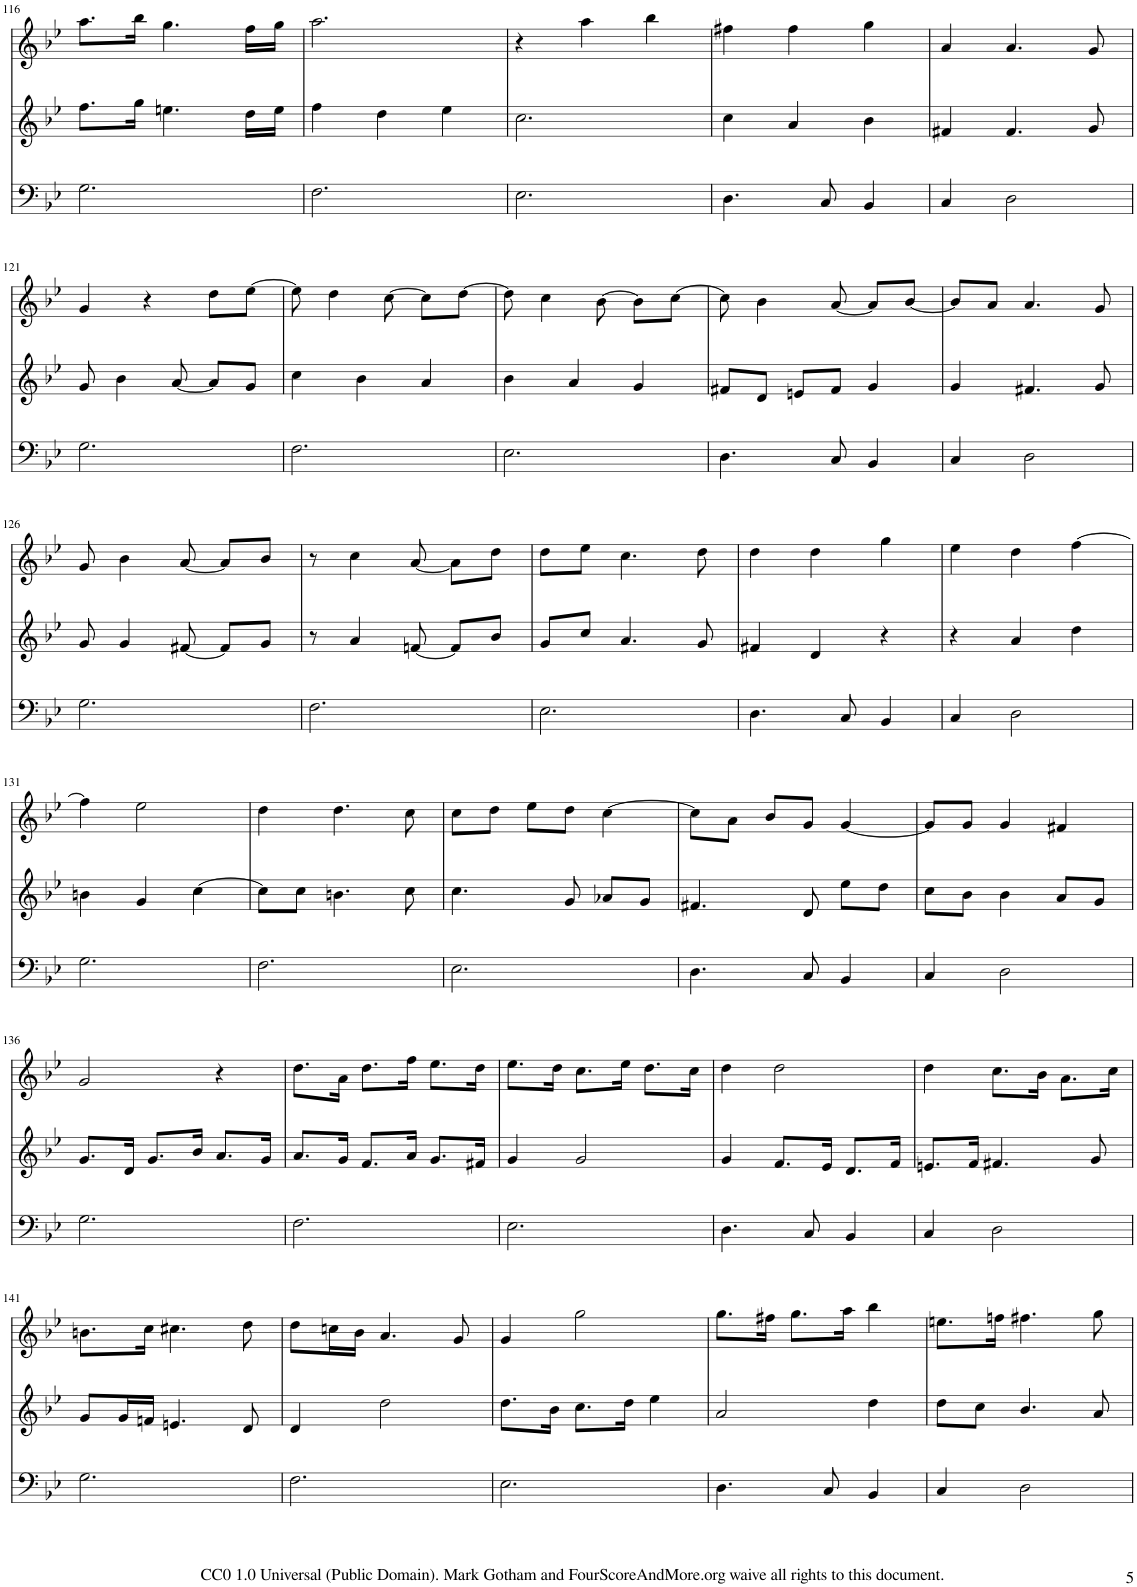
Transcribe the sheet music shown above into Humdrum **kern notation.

**kern	**kern	**kern
*part3	*part2	*part1
*staff3	*staff2	*staff1
*I"Basso Continuo	*I"Violin 2	*I"Violin 1
*	*I'Vln	*I'Vln
!!LO:PB:g=z
*clefF4	*clefG2	*clefG2
*k[b-e-]	*k[b-e-]	*k[b-e-]
*M3/4	*M3/4	*M3/4
=116	=116	=116
2.G\	8.ff\L	8.aa\L
.	16gg\Jk	16bb-\Jk
.	4.een\	4.gg\
.	16dd\LL	16ff\LL
.	16ee\JJ	16gg\JJ
=117	=117	=117
2.F\	4ff\	2.aa\
.	4dd\	.
.	4ee-\	.
=118	=118	=118
2.E-\	2.cc\	4r
.	.	4aa\
.	.	4bb-\
=119	=119	=119
4.D\	4cc\	4ff#X\
.	4a/	4ff#\
8C/	.	.
4BB-/	4b-\	4gg\
=120	=120	=120
4C/	4f#X/	4a/
2D\	4.f#/	4.a/
.	8g/	8g/
!!LO:LB:g=z
=121	=121	=121
2.G\	8g/	4g/
.	4b-\	.
.	.	4r
.	[<8a/	.
.	8a/L]	8dd\L
.	8g/J	[8ee-\J
=122	=122	=122
2.F\	4cc\	8ee-\]
.	.	4dd\
.	4b-\	.
.	.	[>8cc\
.	4a/	8cc\L]
.	.	[8dd\J
=123	=123	=123
2.E-\	4b-\	8dd\]
.	.	4cc\
.	4a/	.
.	.	[>8b-\
.	4g/	8b-\L]
.	.	[8cc\J
=124	=124	=124
4.D\	8f#X/L	8cc\]
.	8d/J	4b-\
.	8en/L	.
8C/	8f#/J	[<8a/
4BB-/	4g/	8a/L]
.	.	[8b-/J
=125	=125	=125
4C/	4g/	8b-/L]
.	.	8a/J
2D\	4.f#X/	4.a/
.	8g/	8g/
!!LO:LB:g=z
=126	=126	=126
2.G\	8g/	8g/
.	4g/	4b-\
.	[<8f#X/	[<8a/
.	8f#/L]	8a/L]
.	8g/J	8b-/J
=127	=127	=127
2.F\	8r	8r
.	4a/	4cc\
.	[<8fn/	[<8a/
.	8f/L]	8a\L]
.	8b-/J	8dd\J
=128	=128	=128
2.E-\	8g/L	8dd\L
.	8cc/J	8ee-\J
.	4.a/	4.cc\
.	8g/	8dd\
=129	=129	=129
4.D\	4f#X/	4dd\
.	4d/	4dd\
8C/	.	.
4BB-/	4r	4gg\
=130	=130	=130
4C/	4r	4ee-\
2D\	4a/	4dd\
.	4dd\	[4ff\
!!LO:LB:g=z
=131	=131	=131
2.G\	4bn\	4ff\]
.	4g/	2ee-\
.	[4cc\	.
=132	=132	=132
2.F\	8cc\L]	4dd\
.	8cc\J	.
.	4.bn\	4.dd\
.	8cc\	8cc\
=133	=133	=133
2.E-\	4.cc\	8cc\L
.	.	8dd\J
.	.	8ee-\L
.	8g/	8dd\J
.	8a-X/L	[4cc\
.	8g/J	.
=134	=134	=134
4.D\	4.f#X/	8cc\L]
.	.	8a\J
.	.	8b-/L
8C/	8d/	8g/J
4BB-/	8ee-\L	[4g/
.	8dd\J	.
=135	=135	=135
4C/	8cc\L	8g/L]
.	8b-\J	8g/J
2D\	4b-\	4g/
.	8a/L	4f#X/
.	8g/J	.
!!LO:LB:g=z
=136	=136	=136
2.G\	8.g/L	2g/
.	16d/Jk	.
.	8.g/L	.
.	16b-/Jk	.
.	8.a/L	4r
.	16g/Jk	.
=137	=137	=137
2.F\	8.a/L	8.dd\L
.	16g/Jk	16a\Jk
.	8.f/L	8.dd\L
.	16a/Jk	16ff\Jk
.	8.g/L	8.ee-\L
.	16f#X/Jk	16dd\Jk
=138	=138	=138
2.E-\	4g/	8.ee-\L
.	.	16dd\Jk
.	2g/	8.cc\L
.	.	16ee-\Jk
.	.	8.dd\L
.	.	16cc\Jk
=139	=139	=139
4.D\	4g/	4dd\
.	8.f/L	2dd\
8C/	.	.
.	16e-/Jk	.
4BB-/	8.d/L	.
.	16f/Jk	.
=140	=140	=140
4C/	8.en/L	4dd\
.	16f/Jk	.
2D\	4.f#X/	8.cc\L
.	.	16b-\Jk
.	.	8.a\L
.	8g/	.
.	.	16cc\Jk
!!LO:LB:g=z
=141	=141	=141
2.G\	8g/L	8.bn\L
.	16g/L	.
.	16fn/JJ	16cc\Jk
.	4.en/	4.cc#X\
.	8d/	8dd\
=142	=142	=142
2.F\	4d/	8dd\L
.	.	16ccn\L
.	.	16b-\JJ
.	2dd\	4.a/
.	.	8g/
=143	=143	=143
2.E-\	8.dd\L	4g/
.	16b-\Jk	.
.	8.cc\L	2gg\
.	16dd\Jk	.
.	4ee-\	.
=144	=144	=144
4.D\	2a/	8.gg\L
.	.	16ff#X\Jk
.	.	8.gg\L
8C/	.	.
.	.	16aa\Jk
4BB-/	4dd\	4bb-\
=145	=145	=145
4C/	8dd\L	8.een\L
.	8cc\J	.
.	.	16ffn\Jk
2D\	4.b-/	4.ff#X\
.	8a/	8gg\
=	=	=
*-	*-	*-
